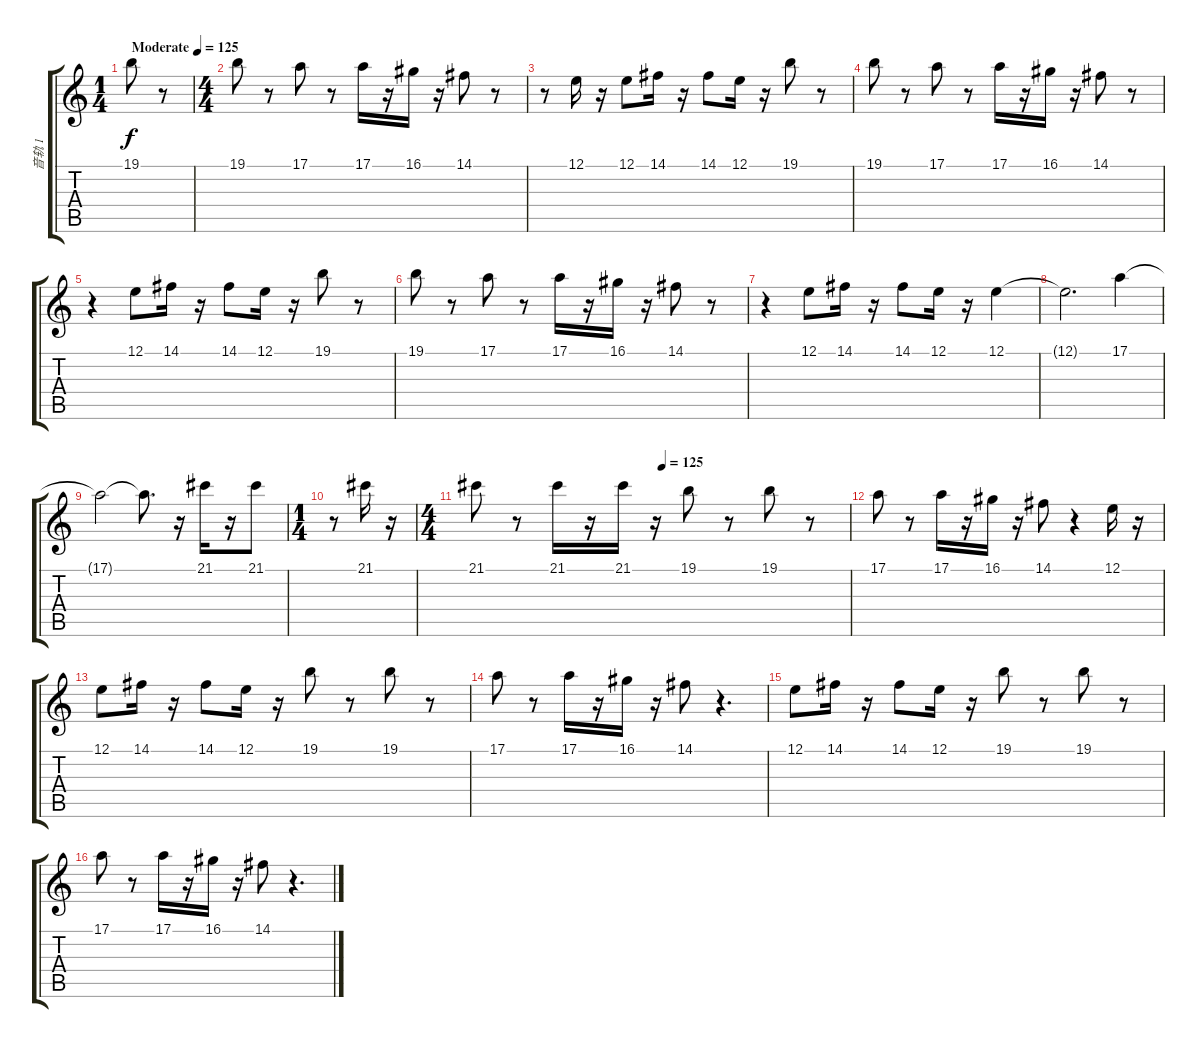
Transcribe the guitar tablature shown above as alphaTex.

\track ("音轨 1" "音轨 1") {instrument lead1square}
\staff {score tabs}
\tuning (E4 B3 G3 D3 A2 E2) {hide}
\ts (1 4)
\tempo (125 "Moderate")
\clef g2
\ks c
19.1.8{dy f instrument lead1square} r.8 |
\ts (4 4)
19.1.8 r.8 17.1.8 r.8 17.1.16 r.16 16.1.16 r.16 14.1.8 r.8 |
r.8 12.1.16 r.16 12.1.8 14.1.16 r.16 14.1.8 12.1.16 r.16 19.1.8 r.8 |
19.1.8 r.8 17.1.8 r.8 17.1.16 r.16 16.1.16 r.16 14.1.8 r.8 |
r.4 12.1.8 14.1.16 r.16 14.1.8 12.1.16 r.16 19.1.8 r.8 |
19.1.8 r.8 17.1.8 r.8 17.1.16 r.16 16.1.16 r.16 14.1.8 r.8 |
r.4 12.1.8 14.1.16 r.16 14.1.8 12.1.16 r.16 12.1.4 |
12.1{t}.2{d} 17.1.4 |
17.1{t}.2 17.1{t}.8{d} r.16 21.1.16 r.16 21.1.8 |
\ts (1 4)
r.8 21.1.16 r.16 |
\ts (4 4)
\tempo (125 0.5)
21.1.8 r.8 21.1.16 r.16 21.1.16 r.16 19.1.8 r.8 19.1.8 r.8 |
17.1.8 r.8 17.1.16 r.16 16.1.16 r.16 14.1.8 r.4 12.1.16 r.16 |
12.1.8 14.1.16 r.16 14.1.8 12.1.16 r.16 19.1.8 r.8 19.1.8 r.8 |
17.1.8 r.8 17.1.16 r.16 16.1.16 r.16 14.1.8 r.4{d} |
12.1.8 14.1.16 r.16 14.1.8 12.1.16 r.16 19.1.8 r.8 19.1.8 r.8 |
17.1.8 r.8 17.1.16 r.16 16.1.16 r.16 14.1.8 r.4{d}
